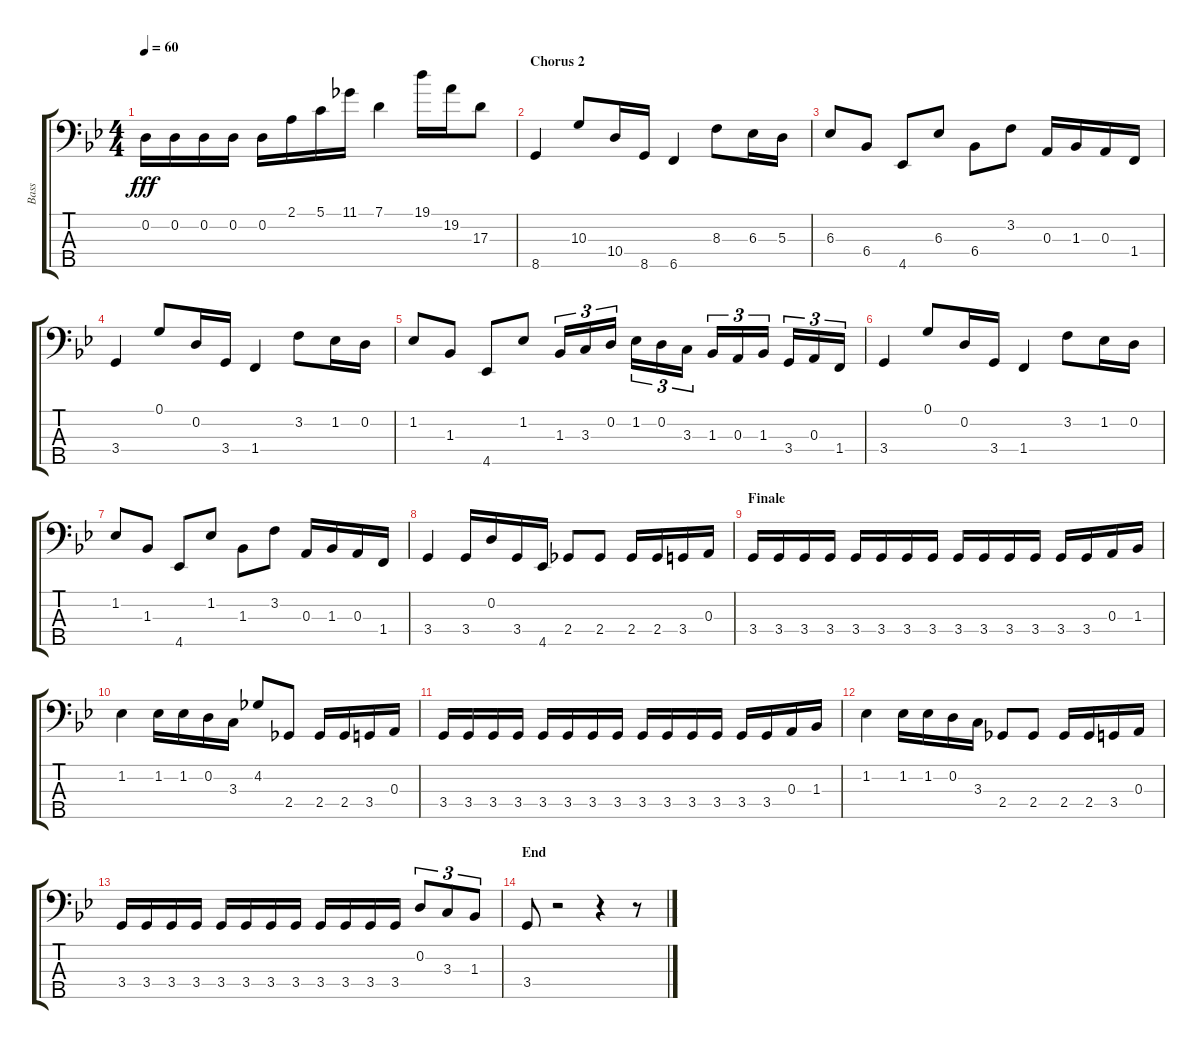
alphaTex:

\track ("Bass" "Bass") {instrument electricbassfinger}
\staff {score tabs}
\tuning (G2 D2 A1 E1 B0) {hide}
\ts (4 4)
\tempo 60
\clef f4
\ks gminor
0.2.16{dy fff} 0.2.16 0.2.16 0.2.16 0.2.16 2.1.16 5.1.16 11.1.16 7.1.4 19.1.16 19.2.16 17.3.8 |
\section ("" "Chorus 2")
8.5.4 10.3.8 10.4.16 8.5.16 6.5.4 8.3.8 6.3.16 5.3.16 |
6.3.8 6.4.8 4.5.8 6.3.8 6.4.8 3.2.8 0.3.16 1.3.16 0.3.16 1.4.16 |
3.4.4 0.1.8 0.2.16 3.4.16 1.4.4 3.2.8 1.2.16 0.2.16 |
1.2.8 1.3.8 4.5.8 1.2.8 1.3.16{tu (3 2)} 3.3.16{tu (3 2)} 0.2.16{tu (3 2)} 1.2.16{tu (3 2)} 0.2.16{tu (3 2)} 3.3.16{tu (3 2)} 1.3.16{tu (3 2)} 0.3.16{tu (3 2)} 1.3.16{tu (3 2)} 3.4.16{tu (3 2)} 0.3.16{tu (3 2)} 1.4.16{tu (3 2)} |
3.4.4 0.1.8 0.2.16 3.4.16 1.4.4 3.2.8 1.2.16 0.2.16 |
1.2.8 1.3.8 4.5.8 1.2.8 1.3.8 3.2.8 0.3.16 1.3.16 0.3.16 1.4.16 |
3.4.4 3.4.16 0.2.16 3.4.16 4.5.16 2.4.8 2.4.8 2.4.16 2.4.16 3.4.16 0.3.16 |
\section ("" "Finale")
3.4.16 3.4.16 3.4.16 3.4.16 3.4.16 3.4.16 3.4.16 3.4.16 3.4.16 3.4.16 3.4.16 3.4.16 3.4.16 3.4.16 0.3.16 1.3.16 |
1.2.4 1.2.16 1.2.16 0.2.16 3.3.16 4.2.8 2.4.8 2.4.16 2.4.16 3.4.16 0.3.16 |
3.4.16 3.4.16 3.4.16 3.4.16 3.4.16 3.4.16 3.4.16 3.4.16 3.4.16 3.4.16 3.4.16 3.4.16 3.4.16 3.4.16 0.3.16 1.3.16 |
1.2.4 1.2.16 1.2.16 0.2.16 3.3.16 2.4.8 2.4.8 2.4.16 2.4.16 3.4.16 0.3.16 |
3.4.16 3.4.16 3.4.16 3.4.16 3.4.16 3.4.16 3.4.16 3.4.16 3.4.16 3.4.16 3.4.16 3.4.16 0.2.8{tu (3 2)} 3.3.8{tu (3 2)} 1.3.8{tu (3 2)} |
\section ("" "End")
3.4.8 r.2 r.4 r.8
